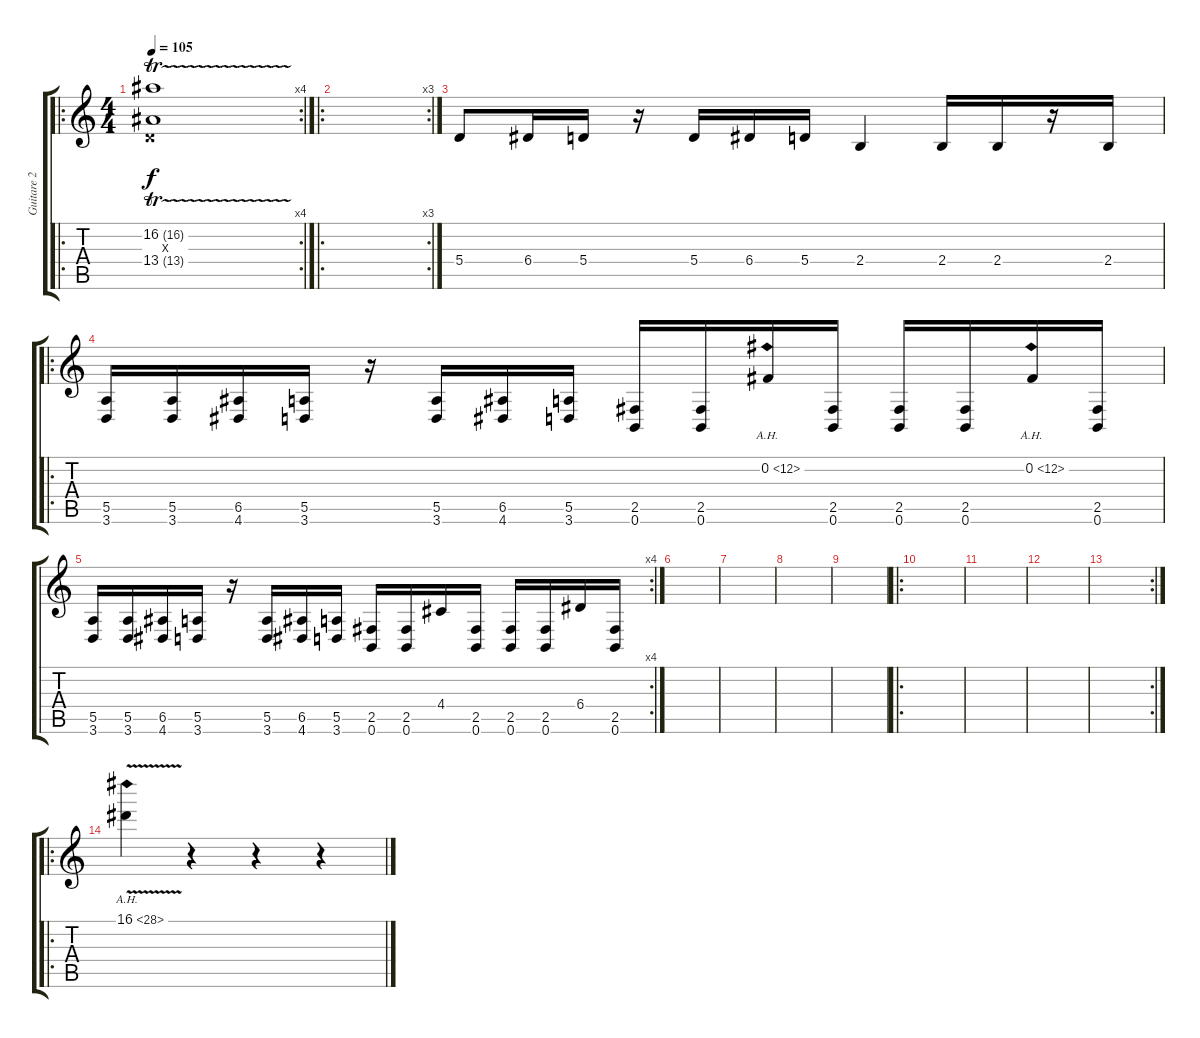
\track ("Guitare 2" "Guitare 2") {instrument overdrivenguitar}
\staff {score tabs}
\tuning (B3 Gb3 D3 A2 E2 B1) {hide}
\ro
\rc 4
\ts (4 4)
\tempo 105
\clef g2
\ks c
(16.2{tr (16 16)} 0.3{x} 13.4{tr (13 16)}).1{dy f} |
\ro
\rc 3
|
5.4.8 6.4.16 5.4.16 r.16 5.4.16 6.4.16 5.4.16 2.4.4 2.4.16 2.4.16 r.16 2.4.16 |
\ro
(5.5 3.6).16 (5.5 3.6).16 (6.5 4.6).16 (5.5 3.6).16 r.16 (5.5 3.6).16 (6.5 4.6).16 (5.5 3.6).16 (2.5 0.6).16 (2.5 0.6).16 0.2{ah 12}.16 (2.5 0.6).16 (2.5 0.6).16 (2.5 0.6).16 0.2{ah 12}.16 (2.5 0.6).16 |
\rc 4
(5.5 3.6).16 (5.5 3.6).16 (6.5 4.6).16 (5.5 3.6).16 r.16 (5.5 3.6).16 (6.5 4.6).16 (5.5 3.6).16 (2.5 0.6).16 (2.5 0.6).16 4.4.16 (2.5 0.6).16 (2.5 0.6).16 (2.5 0.6).16 6.4.16 (2.5 0.6).16 |
|
|
|
|
\ro
|
|
|
\rc 2
|
\ro
16.1{ah 12 v}.4 r.4 r.4 r.4
